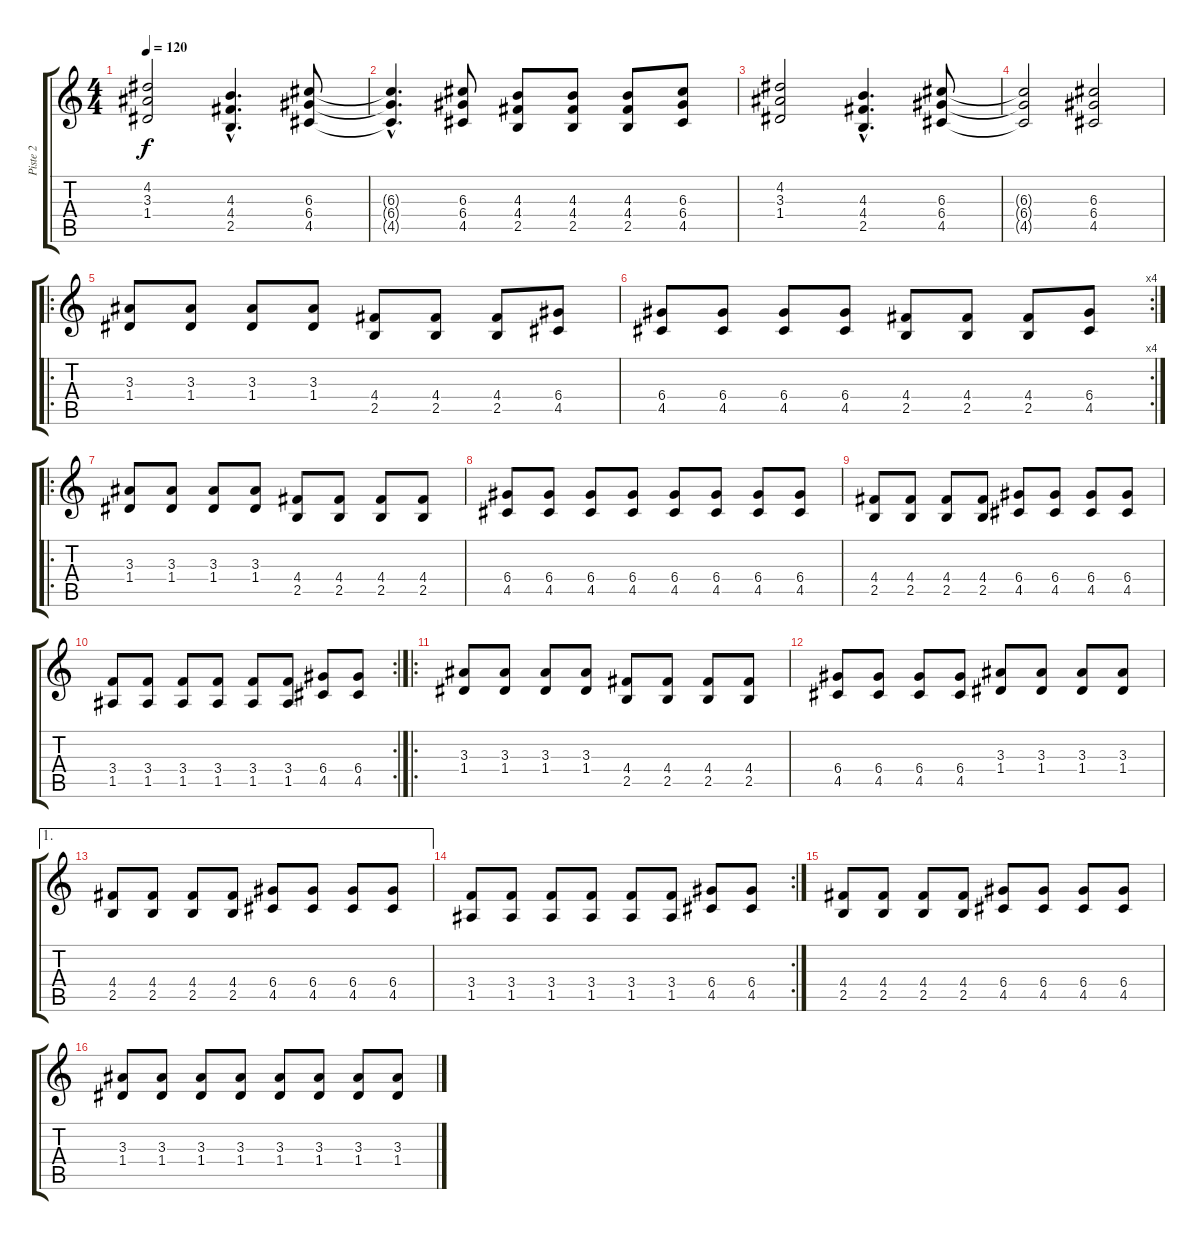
\track ("Piste 2" "Piste 2") {instrument overdrivenguitar}
\staff {score tabs}
\tuning (E4 B3 G3 D3 A2 E2) {hide}
\ts (4 4)
\tempo 120
\clef g2
\ks c
(4.2 3.3 1.4).2{dy f instrument acousticguitarsteel} (4.3{hac} 4.4{hac} 2.5{hac}).4{d} (6.3 6.4 4.5).8 |
(6.3{hac t} 6.4{hac t} 4.5{hac t}).4{d} (6.3 6.4 4.5).8 (4.3 4.4 2.5).8 (4.3 4.4 2.5).8 (4.3 4.4 2.5).8 (6.3 6.4 4.5).8 |
(4.2 3.3 1.4).2 (4.3{hac} 4.4{hac} 2.5{hac}).4{d} (6.3 6.4 4.5).8 |
(6.3{t} 6.4{t} 4.5{t}).2 (6.3 6.4 4.5).2 |
\ro
(3.3 1.4).8{instrument overdrivenguitar} (3.3 1.4).8 (3.3 1.4).8 (3.3 1.4).8 (4.4 2.5).8 (4.4 2.5).8 (4.4 2.5).8 (6.4 4.5).8 |
\rc 4
(6.4 4.5).8 (6.4 4.5).8 (6.4 4.5).8 (6.4 4.5).8 (4.4 2.5).8 (4.4 2.5).8 (4.4 2.5).8 (6.4 4.5).8 |
\ro
(3.3 1.4).8 (3.3 1.4).8 (3.3 1.4).8 (3.3 1.4).8 (4.4 2.5).8 (4.4 2.5).8 (4.4 2.5).8 (4.4 2.5).8 |
(6.4 4.5).8 (6.4 4.5).8 (6.4 4.5).8 (6.4 4.5).8 (6.4 4.5).8 (6.4 4.5).8 (6.4 4.5).8 (6.4 4.5).8 |
(4.4 2.5).8 (4.4 2.5).8 (4.4 2.5).8 (4.4 2.5).8 (6.4 4.5).8 (6.4 4.5).8 (6.4 4.5).8 (6.4 4.5).8 |
\rc 2
(3.4 1.5).8 (3.4 1.5).8 (3.4 1.5).8 (3.4 1.5).8 (3.4 1.5).8 (3.4 1.5).8 (6.4 4.5).8 (6.4 4.5).8 |
\ro
(3.3 1.4).8 (3.3 1.4).8 (3.3 1.4).8 (3.3 1.4).8 (4.4 2.5).8 (4.4 2.5).8 (4.4 2.5).8 (4.4 2.5).8 |
(6.4 4.5).8 (6.4 4.5).8 (6.4 4.5).8 (6.4 4.5).8 (3.3 1.4).8 (3.3 1.4).8 (3.3 1.4).8 (3.3 1.4).8 |
\ae 1
(4.4 2.5).8 (4.4 2.5).8 (4.4 2.5).8 (4.4 2.5).8 (6.4 4.5).8 (6.4 4.5).8 (6.4 4.5).8 (6.4 4.5).8 |
\rc 2
(3.4 1.5).8 (3.4 1.5).8 (3.4 1.5).8 (3.4 1.5).8 (3.4 1.5).8 (3.4 1.5).8 (6.4 4.5).8 (6.4 4.5).8 |
(4.4 2.5).8 (4.4 2.5).8 (4.4 2.5).8 (4.4 2.5).8 (6.4 4.5).8 (6.4 4.5).8 (6.4 4.5).8 (6.4 4.5).8 |
(3.3 1.4).8 (3.3 1.4).8 (3.3 1.4).8 (3.3 1.4).8 (3.3 1.4).8 (3.3 1.4).8 (3.3 1.4).8 (3.3 1.4).8
